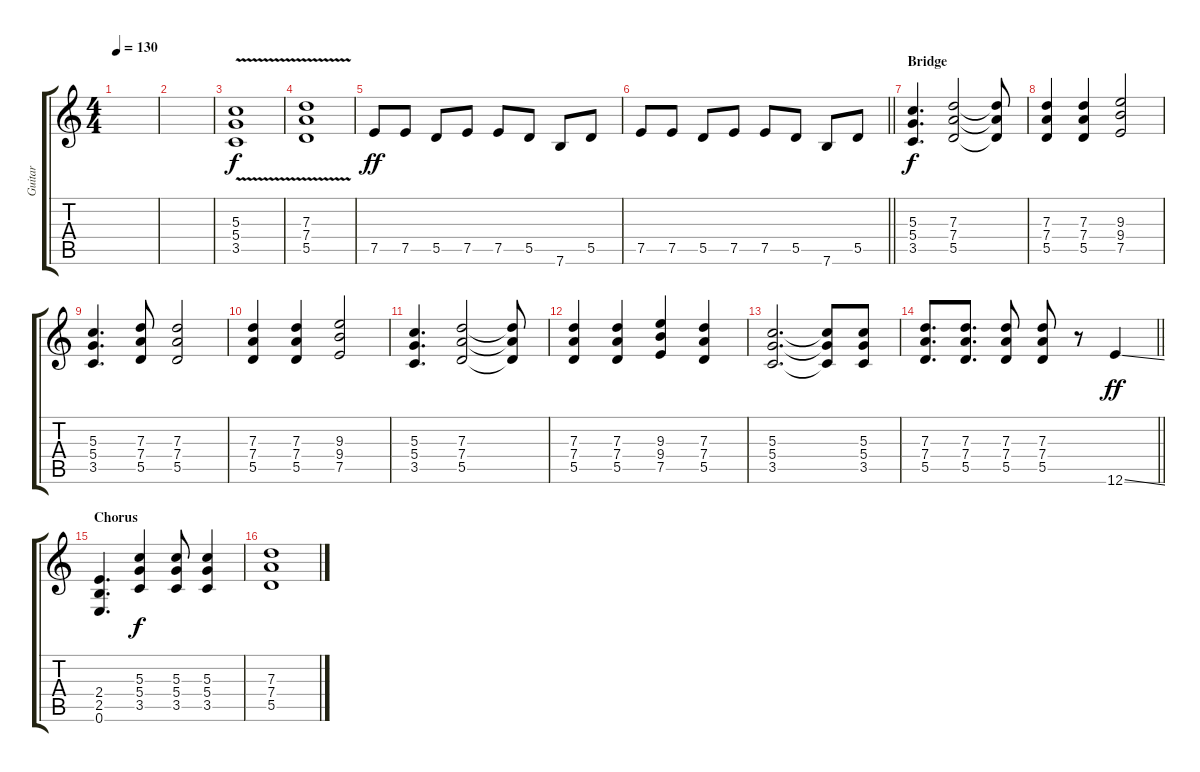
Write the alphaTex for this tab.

\track ("Guitar" "Guitar") {instrument distortionguitar}
\staff {score tabs}
\tuning (E4 B3 G3 D3 A2 E2) {hide}
\ts (4 4)
\tempo 130
\clef g2
\ks c
|
|
(5.3 5.4 3.5{v}).1{dy f} |
(7.3 7.4 5.5{v}).1 |
7.5.8{dy ff} 7.5.8 5.5.8 7.5.8 7.5.8 5.5.8 7.6.8 5.5.8 |
\barLineRight lightlight
7.5.8 7.5.8 5.5.8 7.5.8 7.5.8 5.5.8 7.6.8 5.5.8 |
\section ("" "Bridge")
(5.3 5.4 3.5).4{d dy f} (7.3 7.4 5.5).2 (7.3{t} 7.4{t} 5.5{t}).8 |
(7.3 7.4 5.5).4 (7.3 7.4 5.5).4 (9.3 9.4 7.5).2 |
(5.3 5.4 3.5).4{d} (7.3 7.4 5.5).8 (7.3 7.4 5.5).2 |
(7.3 7.4 5.5).4 (7.3 7.4 5.5).4 (9.3 9.4 7.5).2 |
(5.3 5.4 3.5).4{d} (7.3 7.4 5.5).2 (7.3{t} 7.4{t} 5.5{t}).8 |
(7.3 7.4 5.5).4 (7.3 7.4 5.5).4 (9.3 9.4 7.5).4 (7.3 7.4 5.5).4 |
(5.3 5.4 3.5).2{d} (5.3{t} 5.4{t} 3.5{t}).8 (5.3 5.4 3.5).8 |
\barLineRight lightlight
(7.3 7.4 5.5).8{d} (7.3 7.4 5.5).8{d} (7.3 7.4 5.5).8 (7.3 7.4 5.5).8 r.8 12.6{ss}.4{dy ff} |
\section ("" "Chorus")
(2.4 2.5 0.6).4{d} (5.3 5.4 3.5).4{dy f} (5.3 5.4 3.5).8 (5.3 5.4 3.5).4 |
(7.3 7.4 5.5).1
